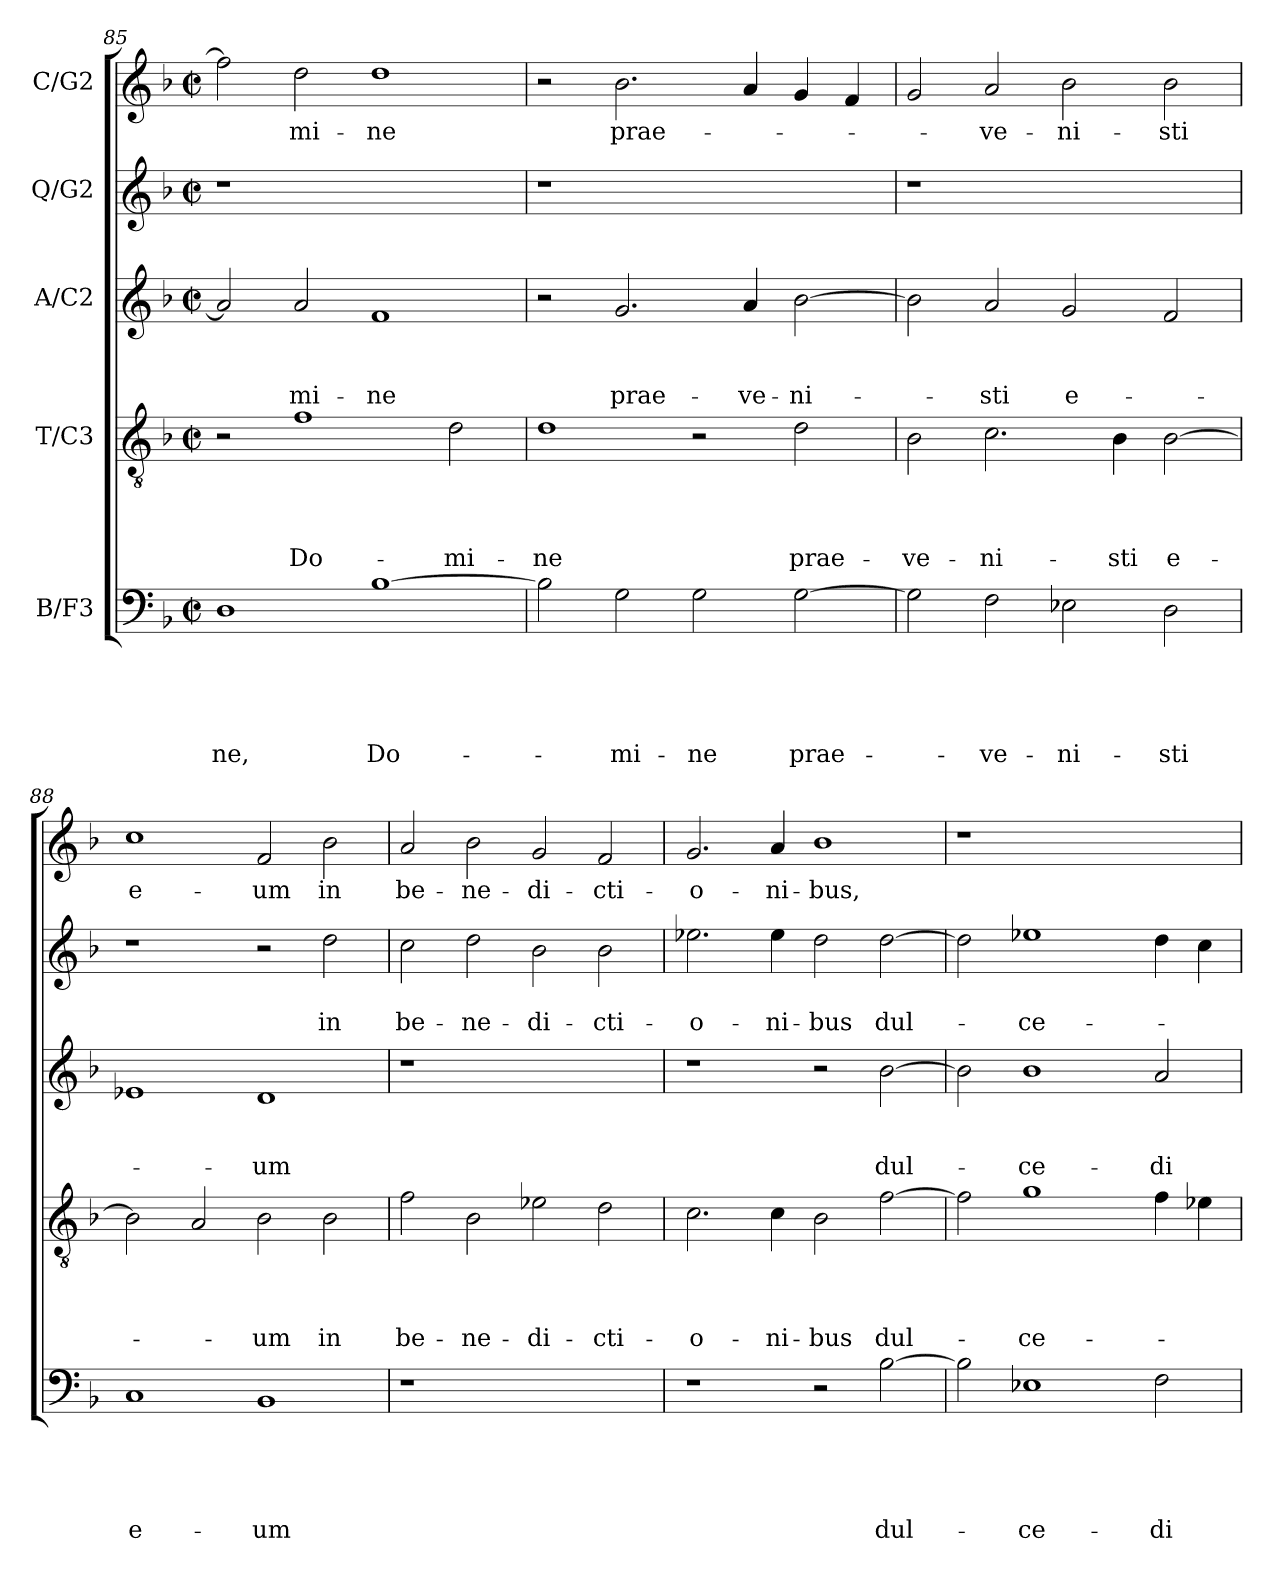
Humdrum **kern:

**kern	**text	**text	**text	**text	**text	**kern	**text	**text	**text	**text	**kern	**text	**text	**text	**kern	**text	**text	**kern	**text
*part5	*part5	*part5	*part5	*part5	*part5	*part4	*part4	*part4	*part4	*part4	*part3	*part3	*part3	*part3	*part2	*part2	*part2	*part1	*part1
*staff5	*staff5	*staff5	*staff5	*staff5	*staff5	*staff4	*staff4	*staff4	*staff4	*staff4	*staff3	*staff3	*staff3	*staff3	*staff2	*staff2	*staff2	*staff1	*staff1
*I"B/F3	*	*	*	*	*	*I"T/C3	*	*	*	*	*I"A/C2	*	*	*	*I"Q/G2	*	*	*I"C/G2	*
*clefF4	*	*	*	*	*	*clefGv2	*	*	*	*	*clefG2	*	*	*	*clefG2	*	*	*clefG2	*
*k[b-]	*	*	*	*	*	*k[b-]	*	*	*	*	*k[b-]	*	*	*	*k[b-]	*	*	*k[b-]	*
*F:	*	*	*	*	*	*F:	*	*	*	*	*F:	*	*	*	*F:	*	*	*F:	*
*M2/2	*	*	*	*	*	*M2/2	*	*	*	*	*M2/2	*	*	*	*M2/2	*	*	*M2/2	*
*met(c|)	*	*	*	*	*	*met(c|)	*	*	*	*	*met(c|)	*	*	*	*met(c|)	*	*	*met(c|)	*
=85	=85	=85	=85	=85	=85	=85	=85	=85	=85	=85	=85	=85	=85	=85	=85	=85	=85	=85	=85
!	!	!	!	!	!LO:LY:b	!	!	!	!	!	!	!	!	!	!	!	!	!	!
1D	.	.	.	.	-ne,	2r	.	.	.	.	2a/]	.	.	.	1r	.	.	2ff\]	.
!	!	!	!	!	!	!	!	!	!	!LO:LY:b	!	!	!	!LO:LY:b	!	!	!	!	!LO:LY:b
.	.	.	.	.	.	1f	.	.	.	Do-	2a/	.	.	-mi-	.	.	.	2dd\	-mi-
!	!	!	!	!	!LO:LY:b	!	!	!	!	!	!	!	!	!LO:LY:b	!	!	!	!	!LO:LY:b
[1B-	.	.	.	.	Do-	.	.	.	.	.	1f	.	.	-ne	1ryy	.	.	1dd	-ne
!	!	!	!	!	!	!	!	!	!	!LO:LY:b	!	!	!	!	!	!	!	!	!
.	.	.	.	.	.	2d\	.	.	.	-mi-	.	.	.	.	.	.	.	.	.
!!LO:LB:g=z
=86	=86	=86	=86	=86	=86	=86	=86	=86	=86	=86	=86	=86	=86	=86	=86	=86	=86	=86	=86
!	!	!	!	!	!	!	!	!	!	!LO:LY:b	!	!	!	!	!	!	!	!	!
2B-\]	.	.	.	.	.	1d	.	.	.	-ne	2r	.	.	.	1r	.	.	2r	.
!	!	!	!	!	!LO:LY:b	!	!	!	!	!	!	!	!	!LO:LY:b	!	!	!	!	!LO:LY:b
2G\	.	.	.	.	-mi-	.	.	.	.	.	2.g/	.	.	prae-	.	.	.	2.b-\	prae-
!	!	!	!	!	!LO:LY:b	!	!	!	!	!	!	!	!	!	!	!	!	!	!
2G\	.	.	.	.	-ne	2r	.	.	.	.	.	.	.	.	1ryy	.	.	.	.
!	!	!	!	!	!	!	!	!	!	!	!	!	!	!LO:LY:b	!	!	!	!	!
.	.	.	.	.	.	.	.	.	.	.	4a/	.	.	-ve-	.	.	.	4a/	.
!	!	!	!	!	!LO:LY:b	!	!	!	!	!LO:LY:b	!	!	!	!LO:LY:b	!	!	!	!	!
[2G\	.	.	.	.	prae-	2d\	.	.	.	prae-	[2b-\	.	.	-ni-	.	.	.	4g/	.
.	.	.	.	.	.	.	.	.	.	.	.	.	.	.	.	.	.	4f/	.
=87	=87	=87	=87	=87	=87	=87	=87	=87	=87	=87	=87	=87	=87	=87	=87	=87	=87	=87	=87
!	!	!	!	!	!	!	!	!	!	!LO:LY:b	!	!	!	!	!	!	!	!	!
2G\]	.	.	.	.	.	2B-\	.	.	.	-ve-	2b-\]	.	.	.	1r	.	.	2g/	.
!	!	!	!	!	!LO:LY:b	!	!	!	!	!LO:LY:b	!	!	!	!LO:LY:b	!	!	!	!	!LO:LY:b
2F\	.	.	.	.	-ve-	2.c\	.	.	.	-ni-	2a/	.	.	-sti	.	.	.	2a/	-ve-
!	!	!	!	!	!LO:LY:b	!	!	!	!	!	!	!	!	!LO:LY:b	!	!	!	!	!LO:LY:b
2E-X\	.	.	.	.	-ni-	.	.	.	.	.	2g/	.	.	e-	1ryy	.	.	2b-\	-ni-
!	!	!	!	!	!	!	!	!	!	!LO:LY:b	!	!	!	!	!	!	!	!	!
.	.	.	.	.	.	4B-\	.	.	.	-sti	.	.	.	.	.	.	.	.	.
!	!	!	!	!	!LO:LY:b	!	!	!	!	!LO:LY:b	!	!	!	!	!	!	!	!	!LO:LY:b
2D\	.	.	.	.	-sti	[2B-\	.	.	.	e-	2f/	.	.	.	.	.	.	2b-\	-sti
=88	=88	=88	=88	=88	=88	=88	=88	=88	=88	=88	=88	=88	=88	=88	=88	=88	=88	=88	=88
!	!	!	!	!	!LO:LY:b	!	!	!	!	!	!	!	!	!	!	!	!	!	!LO:LY:b
1C	.	.	.	.	e-	2B-\]	.	.	.	.	1e-X	.	.	.	1r	.	.	1cc	e-
.	.	.	.	.	.	2A/	.	.	.	.	.	.	.	.	.	.	.	.	.
!	!	!	!	!	!LO:LY:b	!	!	!	!	!LO:LY:b	!	!	!	!LO:LY:b	!	!	!	!	!LO:LY:b
1BB-	.	.	.	.	-um	2B-\	.	.	.	-um	1d	.	.	-um	2r	.	.	2f/	-um
!	!	!	!	!	!	!	!	!	!	!LO:LY:b	!	!	!	!	!	!	!LO:LY:b	!	!LO:LY:b
.	.	.	.	.	.	2B-\	.	.	.	in	.	.	.	.	2dd\	.	in	2b-\	in
=89	=89	=89	=89	=89	=89	=89	=89	=89	=89	=89	=89	=89	=89	=89	=89	=89	=89	=89	=89
!	!	!	!	!	!	!	!	!	!	!LO:LY:b	!	!	!	!	!	!	!LO:LY:b	!	!LO:LY:b
1r	.	.	.	.	.	2f\	.	.	.	be-	1r	.	.	.	2cc\	.	be-	2a/	be-
!	!	!	!	!	!	!	!	!	!	!LO:LY:b	!	!	!	!	!	!	!LO:LY:b	!	!LO:LY:b
.	.	.	.	.	.	2B-\	.	.	.	-ne-	.	.	.	.	2dd\	.	-ne-	2b-\	-ne-
!	!	!	!	!	!	!	!	!	!	!LO:LY:b	!	!	!	!	!	!	!LO:LY:b	!	!LO:LY:b
1ryy	.	.	.	.	.	2e-\	.	.	.	-di-	1ryy	.	.	.	2b-\	.	-di-	2g/	-di-
!	!	!	!	!	!	!	!	!	!	!LO:LY:b	!	!	!	!	!	!	!LO:LY:b	!	!LO:LY:b
.	.	.	.	.	.	2d\	.	.	.	-cti-	.	.	.	.	2b-\	.	-cti-	2f/	-cti-
=90	=90	=90	=90	=90	=90	=90	=90	=90	=90	=90	=90	=90	=90	=90	=90	=90	=90	=90	=90
!	!	!	!	!	!	!	!	!	!	!LO:LY:b	!	!	!	!	!	!	!LO:LY:b	!	!LO:LY:b
1r	.	.	.	.	.	2.c\	.	.	.	-o-	1r	.	.	.	2.ee-\	.	-o-	2.g/	-o-
!	!	!	!	!	!	!	!	!	!	!LO:LY:b	!	!	!	!	!	!	!LO:LY:b	!	!LO:LY:b
.	.	.	.	.	.	4c\	.	.	.	-ni-	.	.	.	.	4ee-\	.	-ni-	4a/	-ni-
!	!	!	!	!	!	!	!	!	!	!LO:LY:b	!	!	!	!	!	!	!LO:LY:b	!	!LO:LY:b
2r	.	.	.	.	.	2B-\	.	.	.	-bus	2r	.	.	.	2dd\	.	-bus	1b-	-bus,
!	!	!	!	!	!LO:LY:b	!	!	!	!	!LO:LY:b	!	!	!	!LO:LY:b	!	!	!LO:LY:b	!	!
[2B-\	.	.	.	.	dul-	[2f\	.	.	.	dul-	[2b-\	.	.	dul-	[2dd\	.	dul-	.	.
!!LO:LB:g=z
=91	=91	=91	=91	=91	=91	=91	=91	=91	=91	=91	=91	=91	=91	=91	=91	=91	=91	=91	=91
2B-\]	.	.	.	.	.	2f\]	.	.	.	.	2b-\]	.	.	.	2dd\]	.	.	1r	.
!	!	!	!	!	!LO:LY:b	!	!	!	!	!LO:LY:b	!	!	!	!LO:LY:b	!	!	!LO:LY:b	!	!
1E-X	.	.	.	.	-ce-	1g	.	.	.	-ce-	1b-	.	.	-ce-	1ee-	.	-ce-	.	.
.	.	.	.	.	.	.	.	.	.	.	.	.	.	.	.	.	.	1ryy	.
!	!	!	!	!	!LO:LY:b	!	!	!	!	!	!	!	!	!LO:LY:b	!	!	!	!	!
2F\	.	.	.	.	-di-	4f\	.	.	.	.	2a/	.	.	-di-	4dd\	.	.	.	.
.	.	.	.	.	.	4e-\	.	.	.	.	.	.	.	.	4cc\	.	.	.	.
=	=	=	=	=	=	=	=	=	=	=	=	=	=	=	=	=	=	=	=
*-	*-	*-	*-	*-	*-	*-	*-	*-	*-	*-	*-	*-	*-	*-	*-	*-	*-	*-	*-
